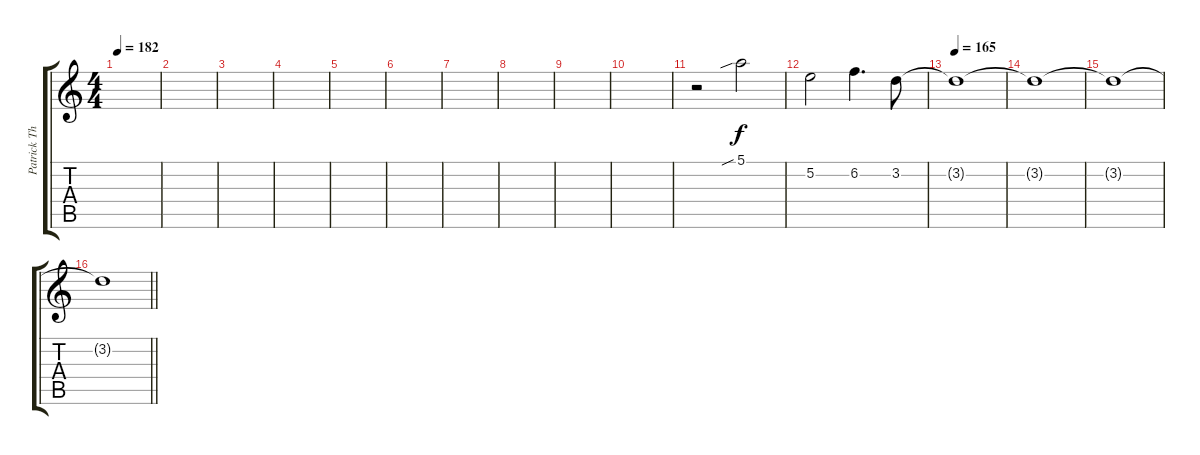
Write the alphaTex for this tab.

\track ("Patrick Thompson - Guitar" "Patrick Th") {instrument electricguitarclean}
\staff {score tabs}
\tuning (E4 B3 G3 D3 A2 E2) {hide}
\ts (4 4)
\tempo 182
\clef g2
\ks c
|
|
|
|
|
|
|
|
|
|
r.2{volume 12 instrument distortionguitar} 5.1{sib}.2 |
5.2.2 6.2.4{d} 3.2.8 |
\tempo 165
3.2{t}.1{volume 0} |
3.2{t}.1 |
3.2{t}.1 |
\barLineRight lightlight
3.2{t}.1
